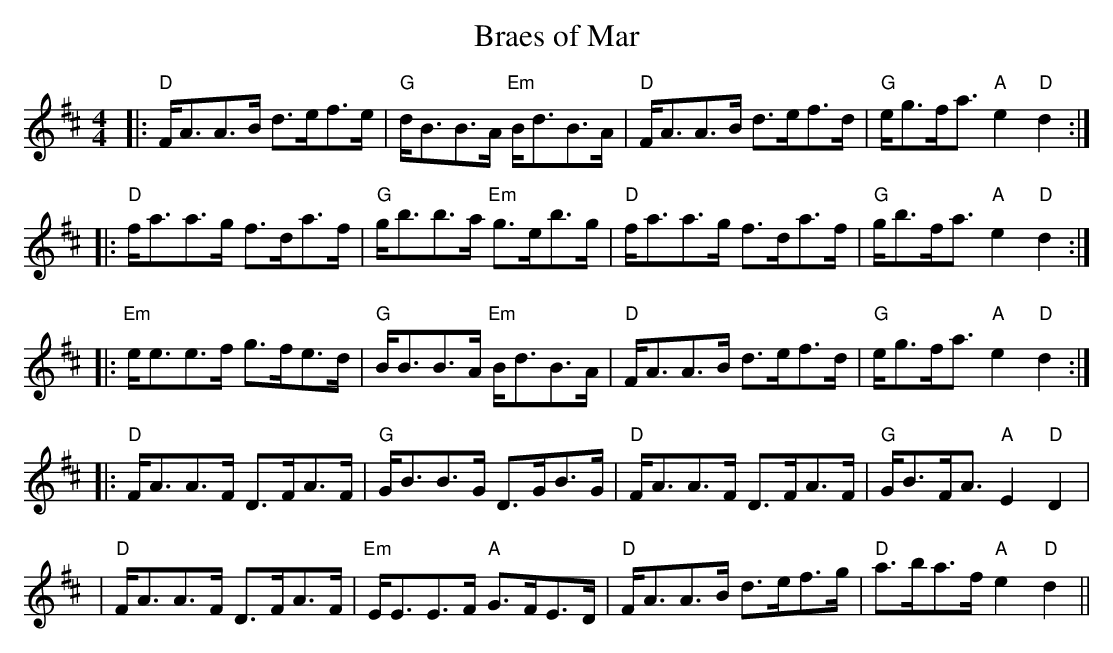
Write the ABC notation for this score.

X:1
T:Braes of Mar
M:4/4
L:1/8
K:D
|:"D"F<AA>B d>ef>e|"G"d<BB>A "Em"B<dB>A|"D"F<AA>B d>ef>d|"G"e<gf<a "A"e2"D"d2:|
|:"D"f<aa>g f>da>f|"G"g<bb>a "Em"g>eb>g|"D"f<aa>g f>da>f|"G"g<bf<a "A"e2"D"d2:|
|:"Em"e<ee>f g>fe>d|"G"B<BB>A "Em"B<dB>A|"D"F<AA>B d>ef>d|"G"e<gf<a "A"e2"D"d2:|
|:"D"F<AA>F D>FA>F|"G"G<BB>G D>GB>G|"D"F<AA>F D>FA>F|"G"G<BF<A "A"E2"D"D2|
|"D"F<AA>F D>FA>F|"Em"E<EE>F "A"G>FE>D|"D"F<AA>B d>ef>g|"D"a>ba>f "A"e2"D"d2||
